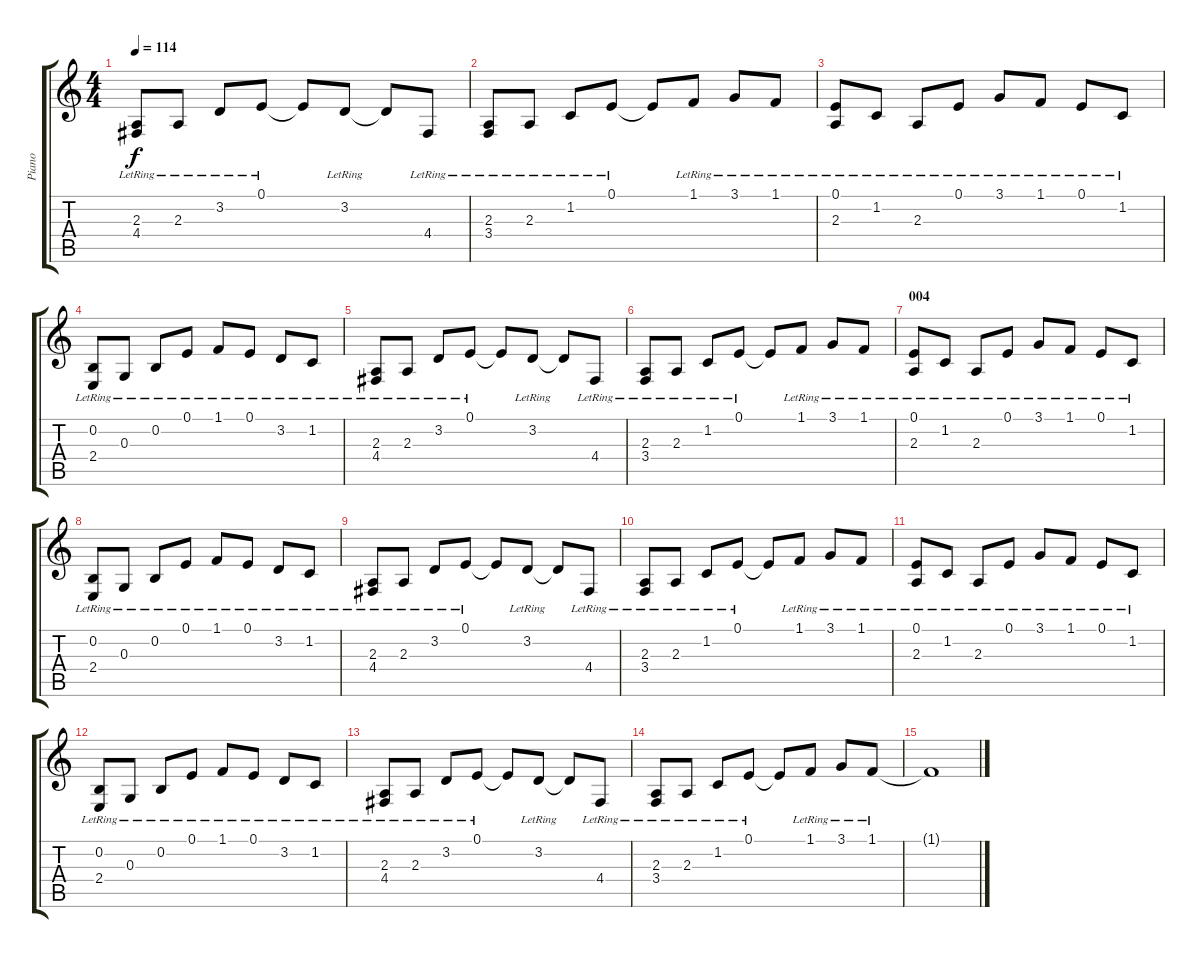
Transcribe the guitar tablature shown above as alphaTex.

\track ("Piano" "Piano") {instrument acousticgrandpiano}
\staff {score tabs}
\tuning (E4 B3 G3 D3 A2 E2) {hide}
\ts (4 4)
\tempo 114
\clef g2
\ks c
(2.3{lr} 4.4{lr}).8{dy f} 2.3{lr}.8 3.2{lr}.8 0.1{lr}.8 0.1{t}.8 3.2{lr}.8 3.2{t}.8 4.4{lr}.8 |
(2.3{lr} 3.4{lr}).8 2.3{lr}.8 1.2{lr}.8 0.1{lr}.8 0.1{t}.8 1.1{lr}.8 3.1{lr}.8 1.1{lr}.8 |
(0.1{lr} 2.3{lr}).8 1.2{lr}.8 2.3{lr}.8 0.1{lr}.8 3.1{lr}.8 1.1{lr}.8 0.1{lr}.8 1.2{lr}.8 |
(0.2{lr} 2.4{lr}).8 0.3{lr}.8 0.2{lr}.8 0.1{lr}.8 1.1{lr}.8 0.1{lr}.8 3.2{lr}.8 1.2{lr}.8 |
(2.3{lr} 4.4{lr}).8 2.3{lr}.8 3.2{lr}.8 0.1{lr}.8 0.1{t}.8 3.2{lr}.8 3.2{t}.8 4.4{lr}.8 |
(2.3{lr} 3.4{lr}).8 2.3{lr}.8 1.2{lr}.8 0.1{lr}.8 0.1{t}.8 1.1{lr}.8 3.1{lr}.8 1.1{lr}.8 |
\section ("" "004")
(0.1{lr} 2.3{lr}).8 1.2{lr}.8 2.3{lr}.8 0.1{lr}.8 3.1{lr}.8 1.1{lr}.8 0.1{lr}.8 1.2{lr}.8 |
(0.2{lr} 2.4{lr}).8 0.3{lr}.8 0.2{lr}.8 0.1{lr}.8 1.1{lr}.8 0.1{lr}.8 3.2{lr}.8 1.2{lr}.8 |
(2.3{lr} 4.4{lr}).8 2.3{lr}.8 3.2{lr}.8 0.1{lr}.8 0.1{t}.8 3.2{lr}.8 3.2{t}.8 4.4{lr}.8 |
(2.3{lr} 3.4{lr}).8 2.3{lr}.8 1.2{lr}.8 0.1{lr}.8 0.1{t}.8 1.1{lr}.8 3.1{lr}.8 1.1{lr}.8 |
(0.1{lr} 2.3{lr}).8 1.2{lr}.8 2.3{lr}.8 0.1{lr}.8 3.1{lr}.8 1.1{lr}.8 0.1{lr}.8 1.2{lr}.8 |
(0.2{lr} 2.4{lr}).8 0.3{lr}.8 0.2{lr}.8 0.1{lr}.8 1.1{lr}.8 0.1{lr}.8 3.2{lr}.8 1.2{lr}.8 |
(2.3{lr} 4.4{lr}).8 2.3{lr}.8 3.2{lr}.8 0.1{lr}.8 0.1{t}.8 3.2{lr}.8 3.2{t}.8 4.4{lr}.8 |
(2.3{lr} 3.4{lr}).8 2.3{lr}.8 1.2{lr}.8 0.1{lr}.8 0.1{t}.8 1.1{lr}.8 3.1{lr}.8 1.1{lr}.8 |
1.1{t}.1
